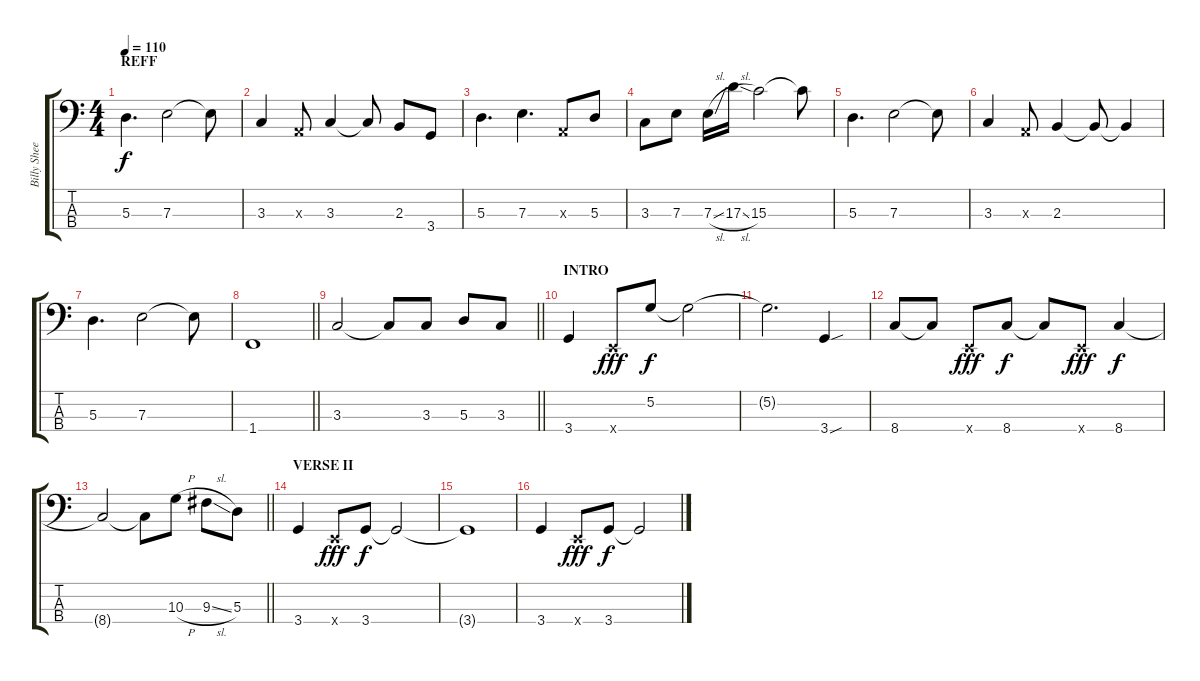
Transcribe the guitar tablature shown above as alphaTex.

\track ("Billy Sheehan" "Billy Shee") {instrument electricbassfinger}
\staff {score tabs}
\tuning (G2 D2 A1 E1) {hide}
\ts (4 4)
\section ("" "REFF")
\tempo 110
\clef f4
\ks c
5.3.4{d dy f} 7.3.2 7.3{t}.8 |
3.3.4 0.3{x}.8 3.3.4 3.3{t}.8 2.3.8 3.4.8 |
5.3.4{d} 7.3.4{d} 0.3{x}.8 5.3.8 |
3.3.8 7.3.8 7.3{sl}.16 17.3{sl}.16 15.3.2 15.3{t}.8 |
5.3.4{d} 7.3.2 7.3{t}.8 |
3.3.4 0.3{x}.8 2.3.4 2.3{t}.8 2.3{t}.4 |
5.3.4{d} 7.3.2 7.3{t}.8 |
\barLineRight lightlight
1.4.1 |
\barLineRight lightlight
3.3.2 3.3{t}.8 3.3.8 5.3.8 3.3.8 |
\section ("" "INTRO")
3.4.4 0.4{x}.8{dy fff} 5.2.8{dy f} 5.2{t}.2 |
5.2{t}.2{d} 3.4{sou}.4 |
8.4.8 8.4{t}.8 0.4{x}.8{dy fff} 8.4.8{dy f} 8.4{t}.8 0.4{x}.8{dy fff} 8.4.4{dy f} |
\barLineRight lightlight
8.4{t}.2 8.4{t}.8 10.3{h}.8 9.3{sl}.8 5.3.8 |
\section ("" "VERSE II")
3.4.4 0.4{x}.8{dy fff} 3.4.8{dy f} 3.4{t}.2 |
3.4{t}.1 |
3.4.4 0.4{x}.8{dy fff} 3.4.8{dy f} 3.4{t}.2
